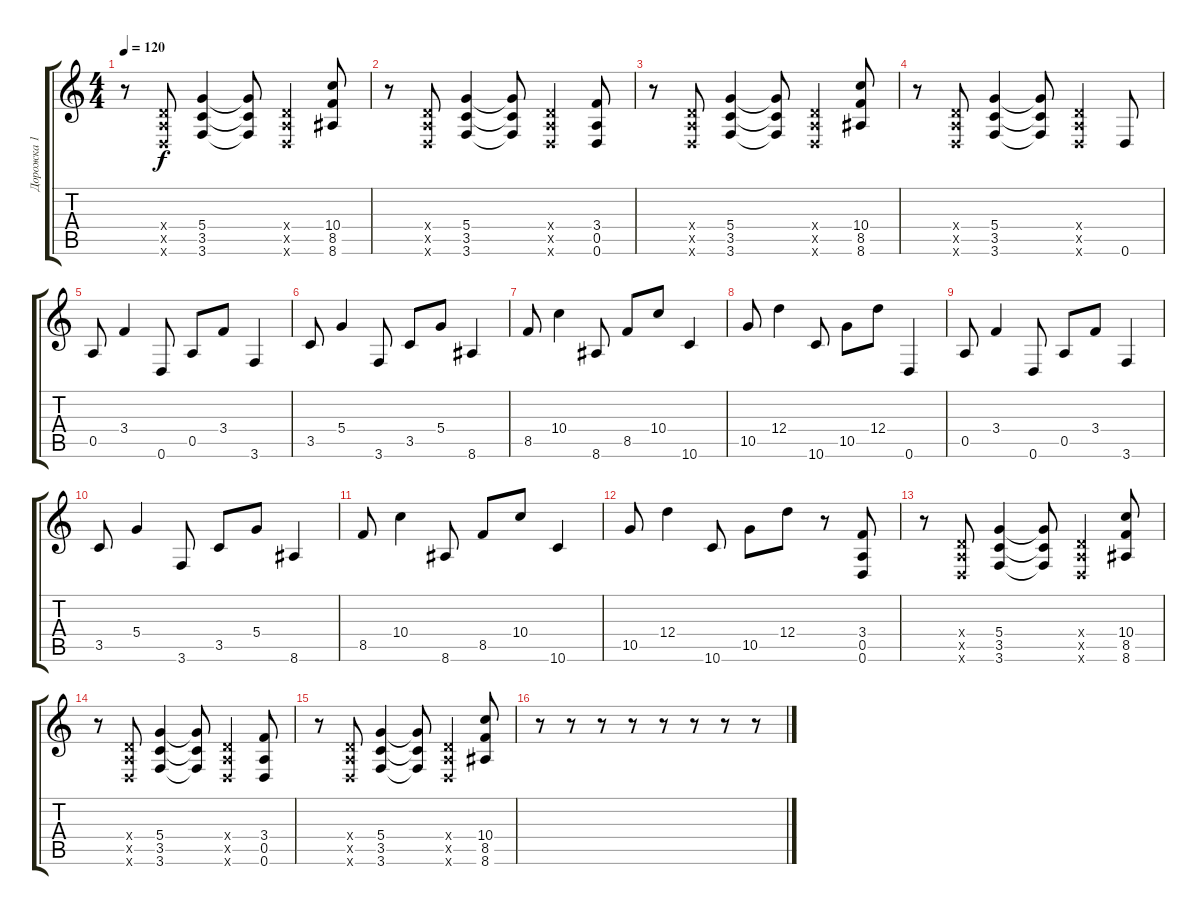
\track ("Дорожка 1" "Дорожка 1") {instrument overdrivenguitar}
\staff {score tabs}
\tuning (E4 B3 G3 D3 A2 D2) {hide}
\ts (4 4)
\tempo 120
\clef g2
\ks c
r.8{dy f} (0.4{x} 0.5{x} 0.6{x}).8 (5.4 3.5 3.6).4 (5.4{t} 3.5{t} 3.6{t}).8 (0.4{x} 0.5{x} 0.6{x}).4 (10.4 8.5 8.6).8 |
r.8 (0.4{x} 0.5{x} 0.6{x}).8 (5.4 3.5 3.6).4 (5.4{t} 3.5{t} 3.6{t}).8 (0.4{x} 0.5{x} 0.6{x}).4 (3.4 0.5 0.6).8 |
r.8 (0.4{x} 0.5{x} 0.6{x}).8 (5.4 3.5 3.6).4 (5.4{t} 3.5{t} 3.6{t}).8 (0.4{x} 0.5{x} 0.6{x}).4 (10.4 8.5 8.6).8 |
r.8 (0.4{x} 0.5{x} 0.6{x}).8 (5.4 3.5 3.6).4 (5.4{t} 3.5{t} 3.6{t}).8 (0.4{x} 0.5{x} 0.6{x}).4 0.6.8 |
0.5.8 3.4.4 0.6.8 0.5.8 3.4.8 3.6.4 |
3.5.8 5.4.4 3.6.8 3.5.8 5.4.8 8.6.4 |
8.5.8 10.4.4 8.6.8 8.5.8 10.4.8 10.6.4 |
10.5.8 12.4.4 10.6.8 10.5.8 12.4.8 0.6.4 |
0.5.8 3.4.4 0.6.8 0.5.8 3.4.8 3.6.4 |
3.5.8 5.4.4 3.6.8 3.5.8 5.4.8 8.6.4 |
8.5.8 10.4.4 8.6.8 8.5.8 10.4.8 10.6.4 |
10.5.8 12.4.4 10.6.8 10.5.8 12.4.8 r.8 (3.4 0.5 0.6).8 |
r.8 (0.4{x} 0.5{x} 0.6{x}).8 (5.4 3.5 3.6).4 (5.4{t} 3.5{t} 3.6{t}).8 (0.4{x} 0.5{x} 0.6{x}).4 (10.4 8.5 8.6).8 |
r.8 (0.4{x} 0.5{x} 0.6{x}).8 (5.4 3.5 3.6).4 (5.4{t} 3.5{t} 3.6{t}).8 (0.4{x} 0.5{x} 0.6{x}).4 (3.4 0.5 0.6).8 |
r.8 (0.4{x} 0.5{x} 0.6{x}).8 (5.4 3.5 3.6).4 (5.4{t} 3.5{t} 3.6{t}).8 (0.4{x} 0.5{x} 0.6{x}).4 (10.4 8.5 8.6).8 |
r.8 r.8 r.8 r.8 r.8 r.8 r.8 r.8
